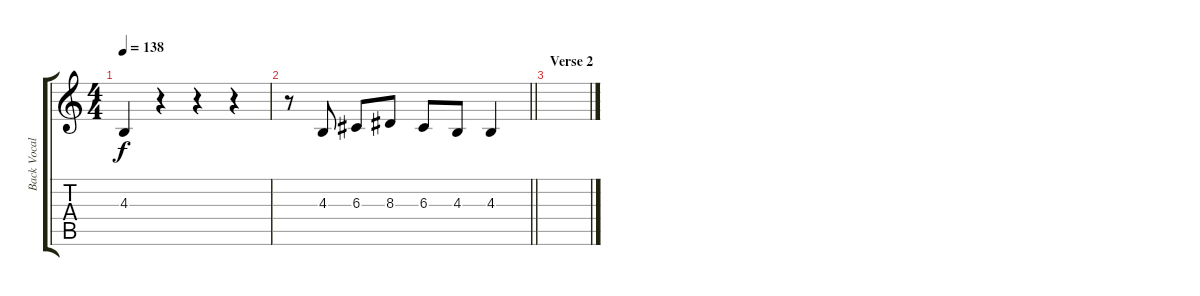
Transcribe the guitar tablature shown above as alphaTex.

\track ("Back Vocals" "Back Vocal") {instrument tenorsax}
\staff {score tabs}
\tuning (E4 B3 G3 D3 A2 E2) {hide}
\ts (4 4)
\tempo 138
\clef g2
\ks c
4.3.4{dy f} r.4 r.4 r.4 |
\barLineRight lightlight
r.8 4.3.8 6.3.8 8.3.8 6.3.8 4.3.8 4.3.4 |
\section ("" "Verse 2")
